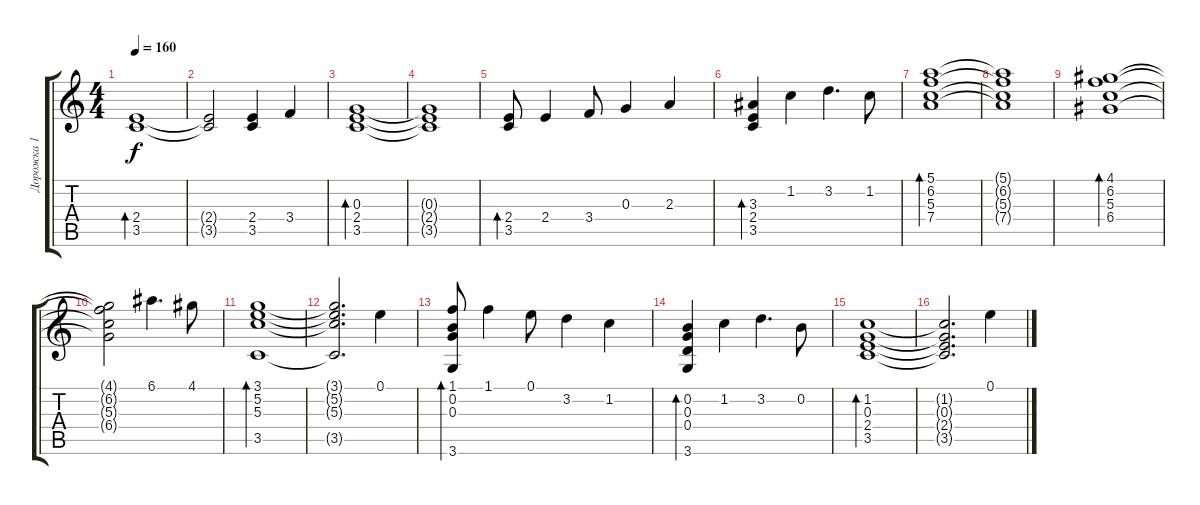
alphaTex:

\track ("Дорожка 1" "Дорожка 1") {instrument acousticguitarnylon}
\staff {score tabs}
\tuning (E4 B3 G3 D3 A2 E2) {hide}
\ts (4 4)
\tempo 160
\clef g2
\ks c
(2.4 3.5).1{bd 480 dy f} |
(2.4{t} 3.5{t}).2 (2.4 3.5).4 3.4.4 |
(0.3 2.4 3.5).1{bd 480} |
(0.3{t} 2.4{t} 3.5{t}).1 |
(2.4 3.5).8{bd 480} 2.4.4 3.4.8 0.3.4 2.3.4 |
(3.3 2.4 3.5).4{bd 480} 1.2.4 3.2.4{d} 1.2.8 |
(5.1 6.2 5.3 7.4).1{bd 480} |
(5.1{t} 6.2{t} 5.3{t} 7.4{t}).1 |
(4.1 6.2 5.3 6.4).1{bd 480} |
(4.1{t} 6.2{t} 5.3{t} 6.4{t}).2 6.1.4{d} 4.1.8 |
(3.1 5.2 5.3 3.5).1{bd 480} |
(3.1{t} 5.2{t} 5.3{t} 3.5{t}).2{d} 0.1.4 |
(1.1 0.2 0.3 3.6).8{bd 480} 1.1.4 0.1.8 3.2.4 1.2.4 |
(0.2 0.3 0.4 3.6).4{bd 480} 1.2.4 3.2.4{d} 0.2.8 |
(1.2 0.3 2.4 3.5).1{bd 480} |
(1.2{t} 0.3{t} 2.4{t} 3.5{t}).2{d} 0.1.4
